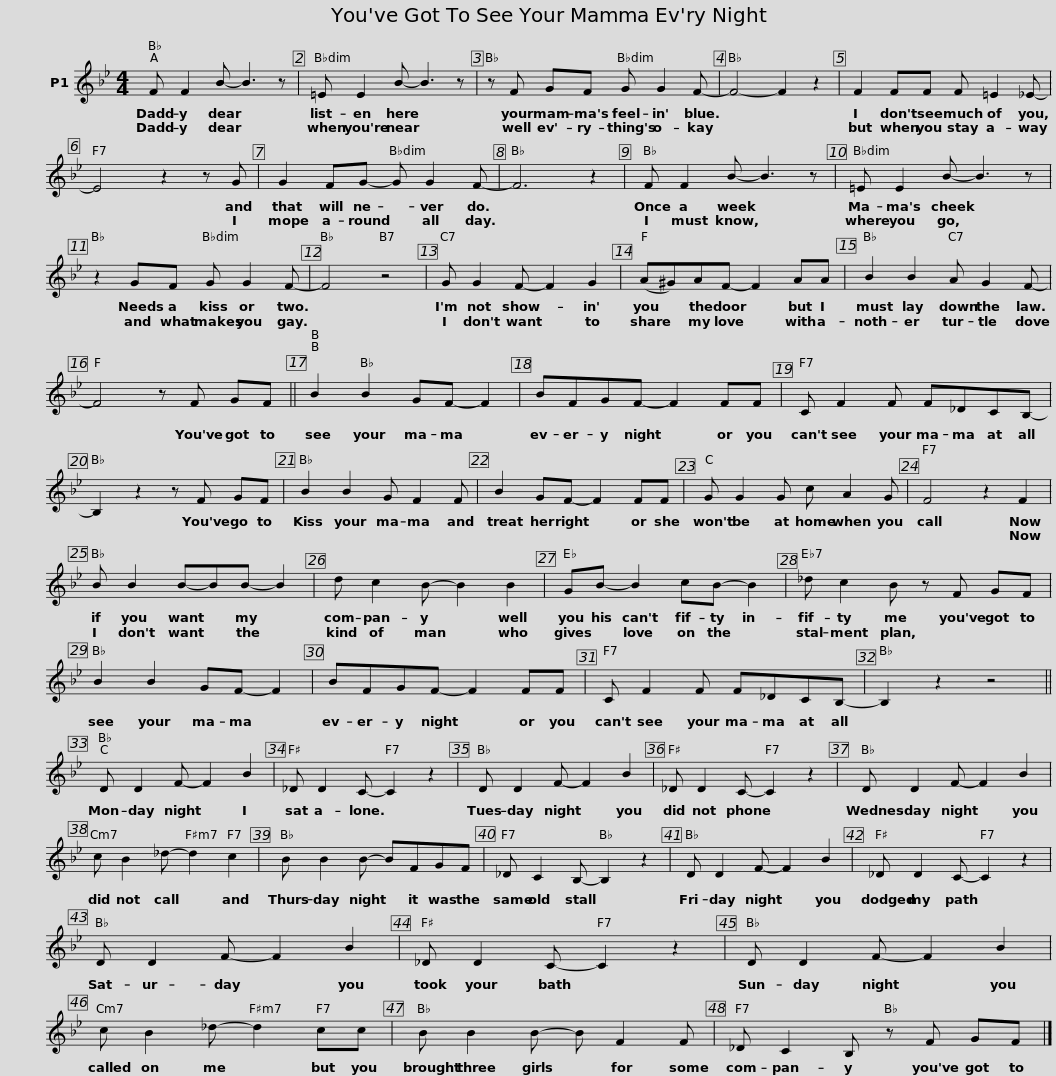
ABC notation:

X:1
L:1/8
M:4/4
I:linebreak $
K:Bb
V:1 treble
V:1
 F F2 B- B3 z | =E E2 B- B3 z | z F GF G G2 F- | F4- F2 z2 |$ F2 FF F =E2 _E- | %5
 E4 z2 z G | G2 FG- G G2 F- | F6 z2 |$ F F2 B- B3 z | =E E2 B- B3 z | %10
 z2 GF G G2 F- | F4 z4 |$ G G2 F- F2 G2 | (A^G)AF- F2 AA | B2 B2 A G2 F- | %15
 F4 z F GF ||$ B2 B2 GF- F2 | BFGF- F2 FF | C F2 F F_DCB,- | B,2 z2 z F GF |$ %20
 B2 B2 G F2 F | B2 GF- F2 FF | G G2 G c A2 G | F4 z2 F2 |$ B B2 B-BB- B2 | %25
 d c2 B- B2 B2 | GB- B2 cB- B2 | _d c2 B z F GF |$ B2 B2 GF- F2 | BFGF- F2 FF | %30
 C F2 F F_DCB,- | B,2 z2 z4 ||$ D D2 F- F2 B2 | _D D2 C- C2 z2 | D D2 F- F2 B2 | %35
 _D D2 C- C2 z2 |$ D D2 F- F2 B2 | c B2 _d- d2 c2 | B B2 B- BFGF | _D C2 B,- B,2 z2 |$ %40
 D D2 F- F2 B2 | _D D2 C- C2 z2 | D D2 F- F2 B2 | _D D2 C- C2 z2 |$ D D2 F- F2 B2 | %45
 c B2 _d- d2 cc | B B2 B- B F2 F | _D C2 B, z F GF |] %48
